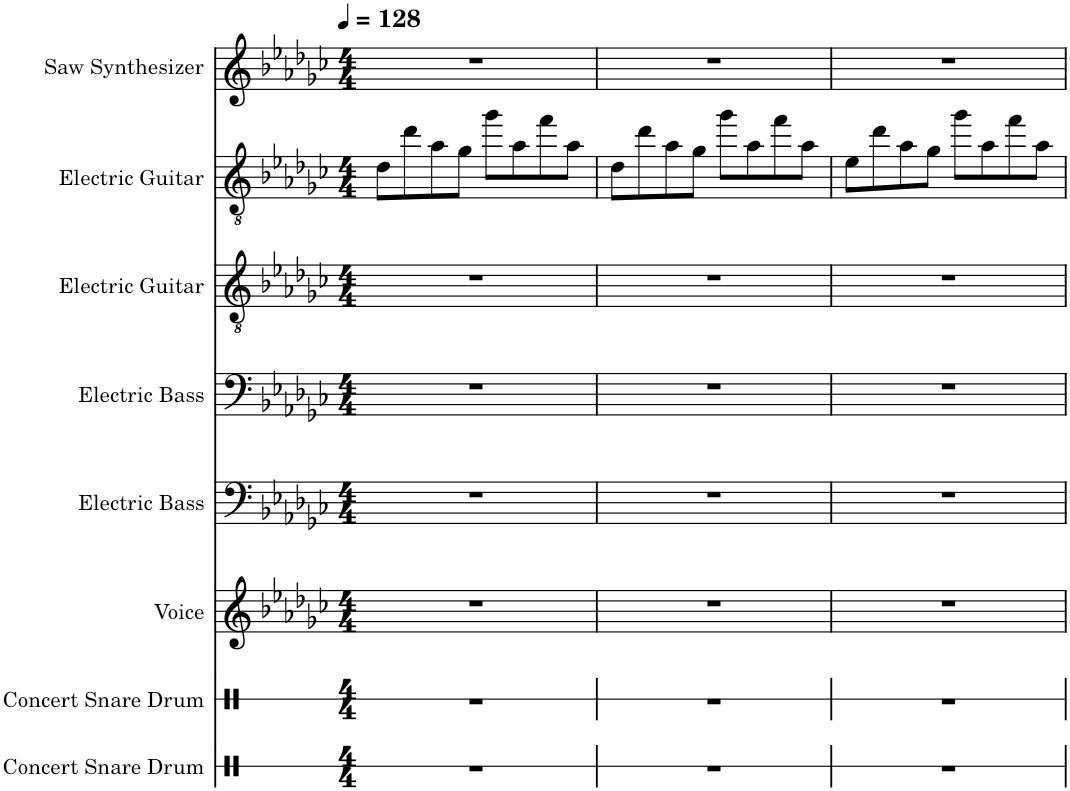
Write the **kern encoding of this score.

**kern	**kern	**kern	**kern	**kern	**kern	**kern	**kern
*part8	*part7	*part6	*part5	*part4	*part3	*part2	*part1
*staff8	*staff7	*staff6	*staff5	*staff4	*staff3	*staff2	*staff1
*I"Concert Snare Drum	*I"Concert Snare Drum	*I"Voice	*I"Electric Bass	*I"Electric Bass	*I"Electric Guitar	*I"Electric Guitar	*I"Saw Synthesizer
*I'Con. Sn.	*I'Con. Sn.	*I'Vo.	*I'El. B.	*I'El. B.	*I'El. Guit.	*I'El. Guit.	*I'Synth.
*stria1	*stria1	*	*	*	*	*	*
*clefX	*clefX	*clefG2	*clefF4	*clefF4	*clefGv2	*clefGv2	*clefG2
*	*	*	*Trd7c12	*Trd7c12	*	*	*
*k[]	*k[]	*k[b-e-a-d-g-c-]	*k[b-e-a-d-g-c-]	*k[b-e-a-d-g-c-]	*k[b-e-a-d-g-c-]	*k[b-e-a-d-g-c-]	*k[b-e-a-d-g-c-]
*M4/4	*M4/4	*M4/4	*M4/4	*M4/4	*M4/4	*M4/4	*M4/4
*MM128	*MM128	*MM128	*MM128	*MM128	*MM128	*MM128	*MM128
=1	=1	=1	=1	=1	=1	=1	=1
1r	1r	1r	1r	1r	1r	8d-\L	1r
.	.	.	.	.	.	8dd-\	.
.	.	.	.	.	.	8a-\	.
.	.	.	.	.	.	8g-\J	.
.	.	.	.	.	.	8gg-\L	.
.	.	.	.	.	.	8a-\	.
.	.	.	.	.	.	8ff\	.
.	.	.	.	.	.	8a-\J	.
=2	=2	=2	=2	=2	=2	=2	=2
1r	1r	1r	1r	1r	1r	8d-\L	1r
.	.	.	.	.	.	8dd-\	.
.	.	.	.	.	.	8a-\	.
.	.	.	.	.	.	8g-\J	.
.	.	.	.	.	.	8gg-\L	.
.	.	.	.	.	.	8a-\	.
.	.	.	.	.	.	8ff\	.
.	.	.	.	.	.	8a-\J	.
=3	=3	=3	=3	=3	=3	=3	=3
1r	1r	1r	1r	1r	1r	8e-\L	1r
.	.	.	.	.	.	8dd-\	.
.	.	.	.	.	.	8a-\	.
.	.	.	.	.	.	8g-\J	.
.	.	.	.	.	.	8gg-\L	.
.	.	.	.	.	.	8a-\	.
.	.	.	.	.	.	8ff\	.
.	.	.	.	.	.	8a-\J	.
=	=	=	=	=	=	=	=
*-	*-	*-	*-	*-	*-	*-	*-
